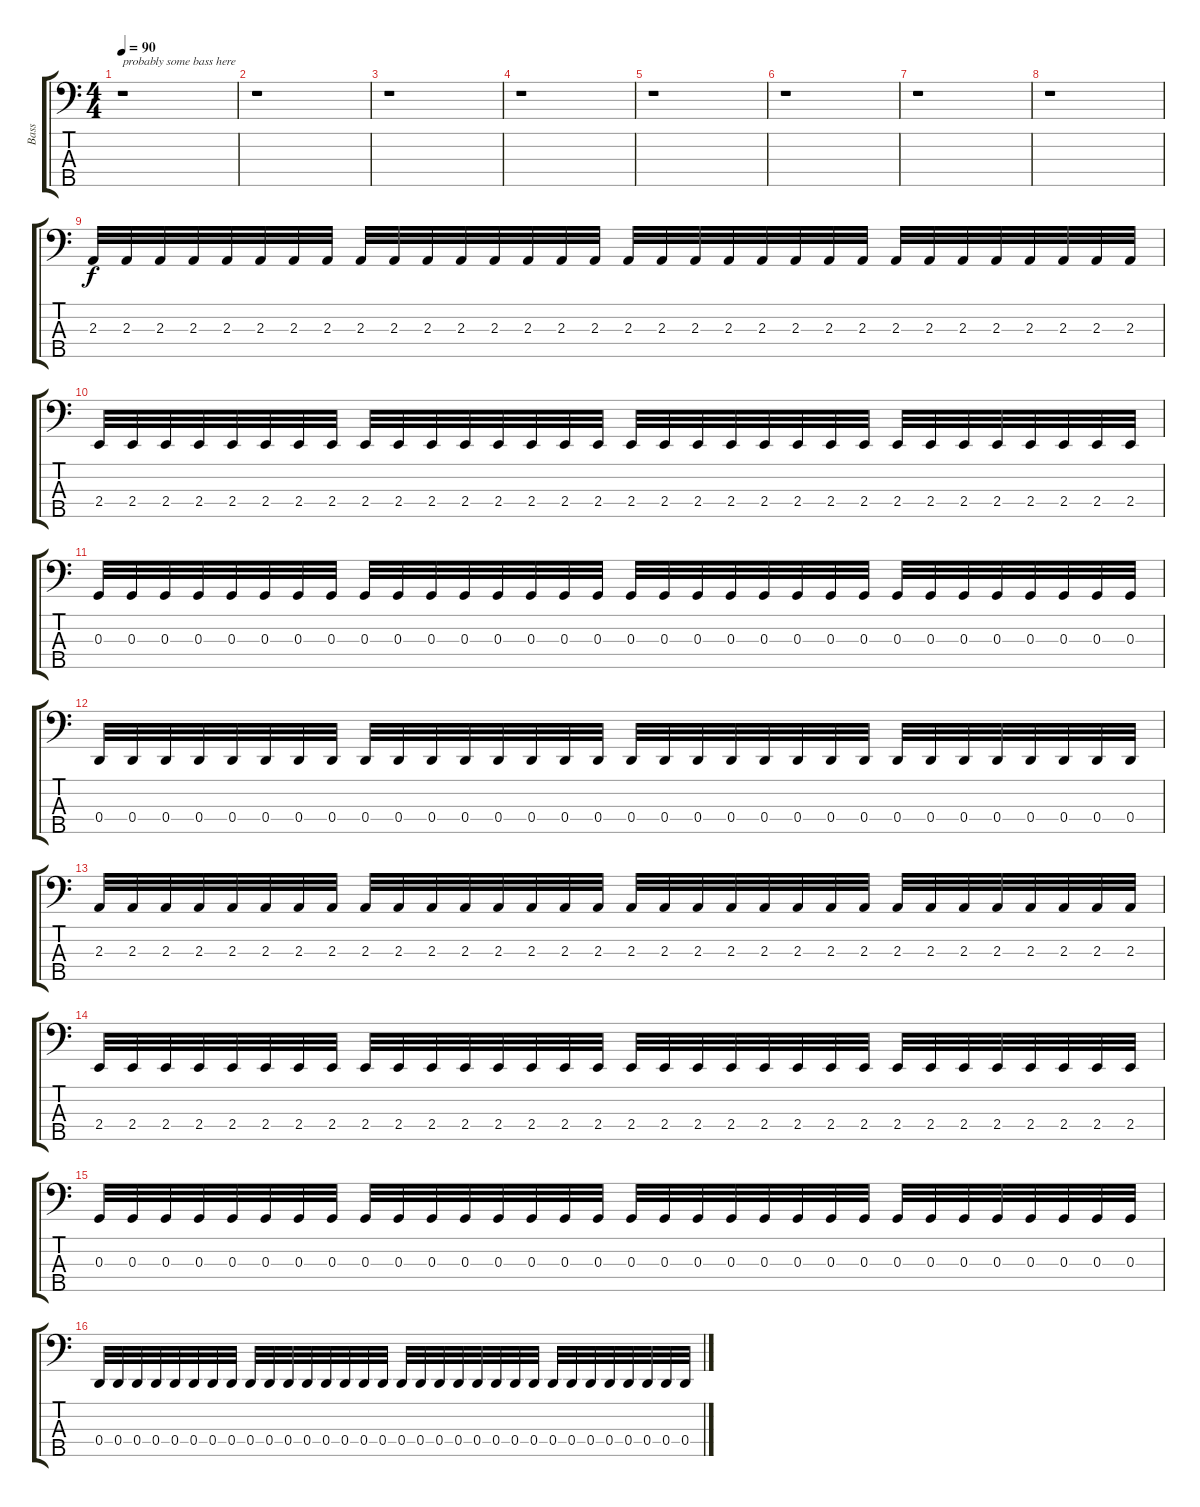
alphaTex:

\track ("Bass" "Bass") {instrument electricbasspick}
\staff {score tabs}
\tuning (F2 C2 G1 D1 A0) {hide}
\ts (4 4)
\tempo 90
\clef f4
\ks c
r.1{txt "probably some bass here" dy f} |
r.1 |
r.1 |
r.1 |
r.1 |
r.1 |
r.1 |
r.1 |
2.3.32 2.3.32 2.3.32 2.3.32 2.3.32 2.3.32 2.3.32 2.3.32 2.3.32 2.3.32 2.3.32 2.3.32 2.3.32 2.3.32 2.3.32 2.3.32 2.3.32 2.3.32 2.3.32 2.3.32 2.3.32 2.3.32 2.3.32 2.3.32 2.3.32 2.3.32 2.3.32 2.3.32 2.3.32 2.3.32 2.3.32 2.3.32 |
2.4.32 2.4.32 2.4.32 2.4.32 2.4.32 2.4.32 2.4.32 2.4.32 2.4.32 2.4.32 2.4.32 2.4.32 2.4.32 2.4.32 2.4.32 2.4.32 2.4.32 2.4.32 2.4.32 2.4.32 2.4.32 2.4.32 2.4.32 2.4.32 2.4.32 2.4.32 2.4.32 2.4.32 2.4.32 2.4.32 2.4.32 2.4.32 |
0.3.32 0.3.32 0.3.32 0.3.32 0.3.32 0.3.32 0.3.32 0.3.32 0.3.32 0.3.32 0.3.32 0.3.32 0.3.32 0.3.32 0.3.32 0.3.32 0.3.32 0.3.32 0.3.32 0.3.32 0.3.32 0.3.32 0.3.32 0.3.32 0.3.32 0.3.32 0.3.32 0.3.32 0.3.32 0.3.32 0.3.32 0.3.32 |
0.4.32 0.4.32 0.4.32 0.4.32 0.4.32 0.4.32 0.4.32 0.4.32 0.4.32 0.4.32 0.4.32 0.4.32 0.4.32 0.4.32 0.4.32 0.4.32 0.4.32 0.4.32 0.4.32 0.4.32 0.4.32 0.4.32 0.4.32 0.4.32 0.4.32 0.4.32 0.4.32 0.4.32 0.4.32 0.4.32 0.4.32 0.4.32 |
2.3.32 2.3.32 2.3.32 2.3.32 2.3.32 2.3.32 2.3.32 2.3.32 2.3.32 2.3.32 2.3.32 2.3.32 2.3.32 2.3.32 2.3.32 2.3.32 2.3.32 2.3.32 2.3.32 2.3.32 2.3.32 2.3.32 2.3.32 2.3.32 2.3.32 2.3.32 2.3.32 2.3.32 2.3.32 2.3.32 2.3.32 2.3.32 |
2.4.32 2.4.32 2.4.32 2.4.32 2.4.32 2.4.32 2.4.32 2.4.32 2.4.32 2.4.32 2.4.32 2.4.32 2.4.32 2.4.32 2.4.32 2.4.32 2.4.32 2.4.32 2.4.32 2.4.32 2.4.32 2.4.32 2.4.32 2.4.32 2.4.32 2.4.32 2.4.32 2.4.32 2.4.32 2.4.32 2.4.32 2.4.32 |
0.3.32 0.3.32 0.3.32 0.3.32 0.3.32 0.3.32 0.3.32 0.3.32 0.3.32 0.3.32 0.3.32 0.3.32 0.3.32 0.3.32 0.3.32 0.3.32 0.3.32 0.3.32 0.3.32 0.3.32 0.3.32 0.3.32 0.3.32 0.3.32 0.3.32 0.3.32 0.3.32 0.3.32 0.3.32 0.3.32 0.3.32 0.3.32 |
0.4.32 0.4.32 0.4.32 0.4.32 0.4.32 0.4.32 0.4.32 0.4.32 0.4.32 0.4.32 0.4.32 0.4.32 0.4.32 0.4.32 0.4.32 0.4.32 0.4.32 0.4.32 0.4.32 0.4.32 0.4.32 0.4.32 0.4.32 0.4.32 0.4.32 0.4.32 0.4.32 0.4.32 0.4.32 0.4.32 0.4.32 0.4.32
